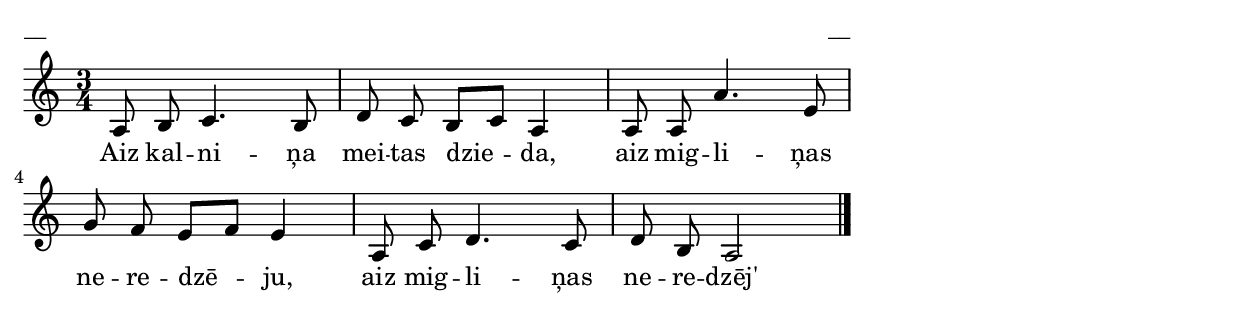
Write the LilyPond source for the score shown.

\version "2.13.16"
%\header {
%    title = "Aiz kalniņa meitas dzieda",AA lapas, 
%}
\paper {
line-width = 14\cm
left-margin = 0.4\cm
between-system-padding = 0.1\cm
between-system-space = 0.1\cm
}
\layout {
indent = #0
ragged-last = ##f
}

voiceA = \relative c' {
\clef "treble"
\key a \minor
\time 3/4
a8 b c4. b8 |
d8 c b[ c] a4 |
a8 a a'4. e8 |
g8 f  e[ f] e4 |
a,8 c d4. c8 |
d8 b a2 |
\bar "|."
} 

lyricA = \lyricmode {
Aiz kal -- ni -- ņa mei -- tas dzie -- da, aiz mig -- li -- ņas ne -- re -- dzē -- ju,
aiz mig -- li -- ņas ne -- re -- dzēj'
} 

fullScore = <<
\new Staff {
<<
\new Voice = "voiceA" { \oneVoice \autoBeamOff \voiceA }
\lyricsto "voiceA" \new Lyrics \lyricA
>>
}
>>

\score {
\fullScore
\header { piece = "__" opus = "__" }
}
\markup { \with-color #(x11-color 'white) \sans \smaller "__" }
\score {
\unfoldRepeats
\fullScore
\midi {
\context { \Staff \remove "Staff_performer" }
\context { \Voice \consists "Staff_performer" }
}
}


